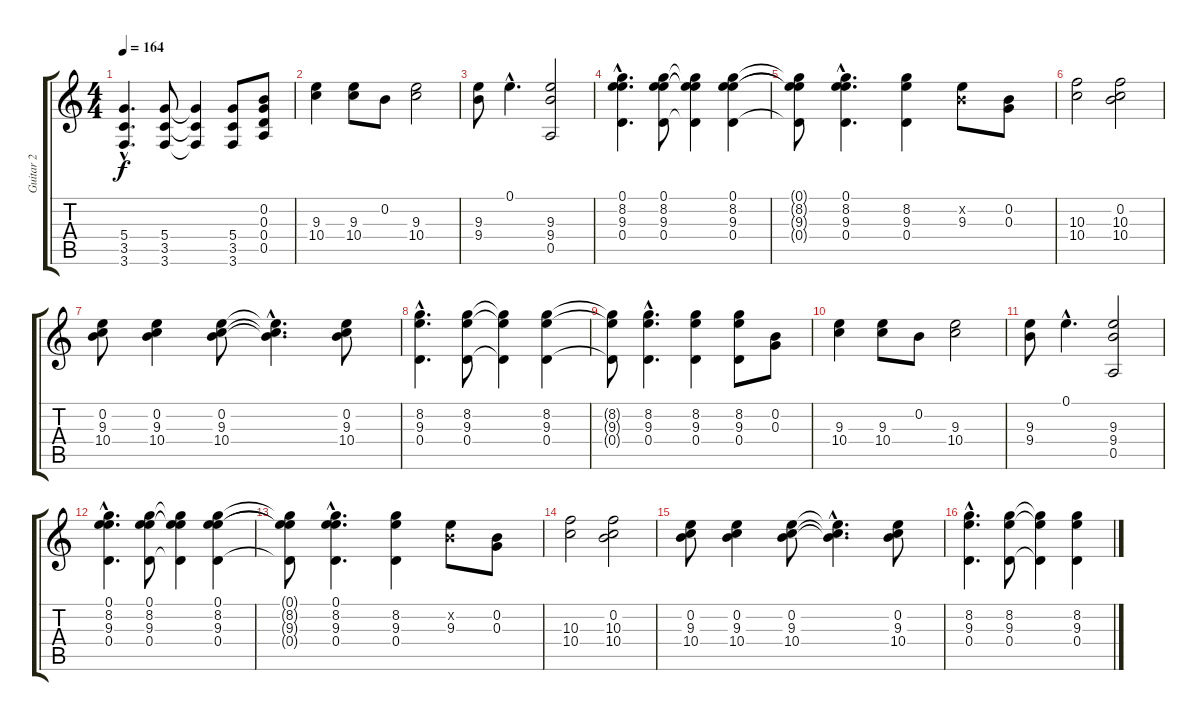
\track ("Guitar 2" "Guitar 2") {instrument distortionguitar}
\staff {score tabs}
\tuning (E4 B3 G3 D3 A2 D2) {hide}
\ts (4 4)
\tempo 164
\clef g2
\ks c
(5.4{hac} 3.5{hac} 3.6{hac}).4{d dy f} (5.4 3.5 3.6).8 (5.4{t} 3.5{t} 3.6{t}).4 (5.4 3.5 3.6).8 (0.2 0.3 0.4 0.5).8 |
(9.3 10.4).4 (9.3 10.4).8 0.2.8 (9.3 10.4).2 |
(9.3 9.4).8 0.1{hac}.4{d} (9.3 9.4 0.5).2 |
(0.1{hac} 8.2{hac} 9.3{hac} 0.4{hac}).4{d} (0.1 8.2 9.3 0.4).8 (0.1{t} 8.2{t} 9.3{t} 0.4{t}).4 (0.1 8.2 9.3 0.4).4 |
(0.1{t} 8.2{t} 9.3{t} 0.4{t}).8 (0.1{hac} 8.2{hac} 9.3{hac} 0.4{hac}).4{d} (8.2 9.3 0.4).4 (0.2{x} 9.3).8 (0.2 0.3).8 |
(10.3 10.4).2 (0.2 10.3 10.4).2 |
(0.2 9.3 10.4).8 (0.2 9.3 10.4).4 (0.2 9.3 10.4).8 (0.2{hac t} 9.3{hac t} 10.4{hac t}).4{d} (0.2 9.3 10.4).8 |
(8.2{hac} 9.3{hac} 0.4{hac}).4{d} (8.2 9.3 0.4).8 (8.2{t} 9.3{t} 0.4{t}).4 (8.2 9.3 0.4).4 |
(8.2{t} 9.3{t} 0.4{t}).8 (8.2{hac} 9.3{hac} 0.4{hac}).4{d} (8.2 9.3 0.4).4 (8.2 9.3 0.4).8 (0.2 0.3).8 |
(9.3 10.4).4 (9.3 10.4).8 0.2.8 (9.3 10.4).2 |
(9.3 9.4).8 0.1{hac}.4{d} (9.3 9.4 0.5).2 |
(0.1{hac} 8.2{hac} 9.3{hac} 0.4{hac}).4{d} (0.1 8.2 9.3 0.4).8 (0.1{t} 8.2{t} 9.3{t} 0.4{t}).4 (0.1 8.2 9.3 0.4).4 |
(0.1{t} 8.2{t} 9.3{t} 0.4{t}).8 (0.1{hac} 8.2{hac} 9.3{hac} 0.4{hac}).4{d} (8.2 9.3 0.4).4 (0.2{x} 9.3).8 (0.2 0.3).8 |
(10.3 10.4).2 (0.2 10.3 10.4).2 |
(0.2 9.3 10.4).8 (0.2 9.3 10.4).4 (0.2 9.3 10.4).8 (0.2{hac t} 9.3{hac t} 10.4{hac t}).4{d} (0.2 9.3 10.4).8 |
(8.2{hac} 9.3{hac} 0.4{hac}).4{d} (8.2 9.3 0.4).8 (8.2{t} 9.3{t} 0.4{t}).4 (8.2 9.3 0.4).4
